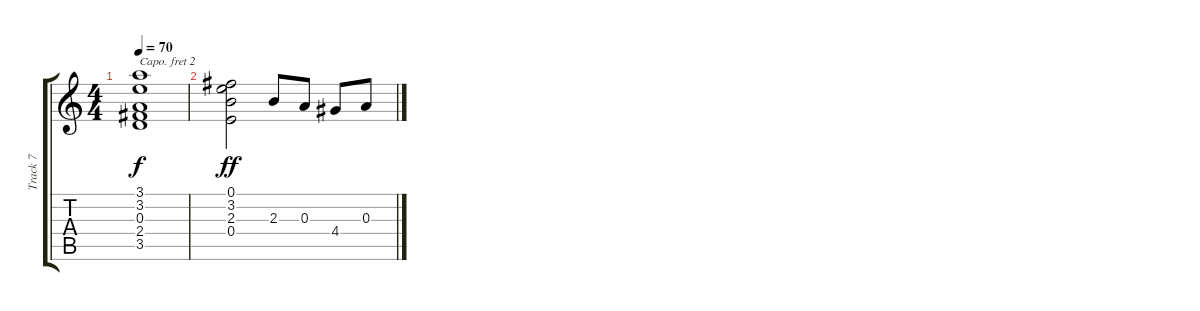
\track ("Track 7" "Track 7") {instrument electricguitarclean}
\staff {score tabs}
\capo 2
\tuning (E4 B3 G3 D3 A2 E2) {hide}
\ts (4 4)
\tempo 70
\clef g2
\ks c
(3.1 3.2 0.3 2.4 3.5).1{dy f} |
(0.1 3.2 2.3 0.4).2{dy ff} 2.3.8 0.3.8 4.4.8 0.3.8
